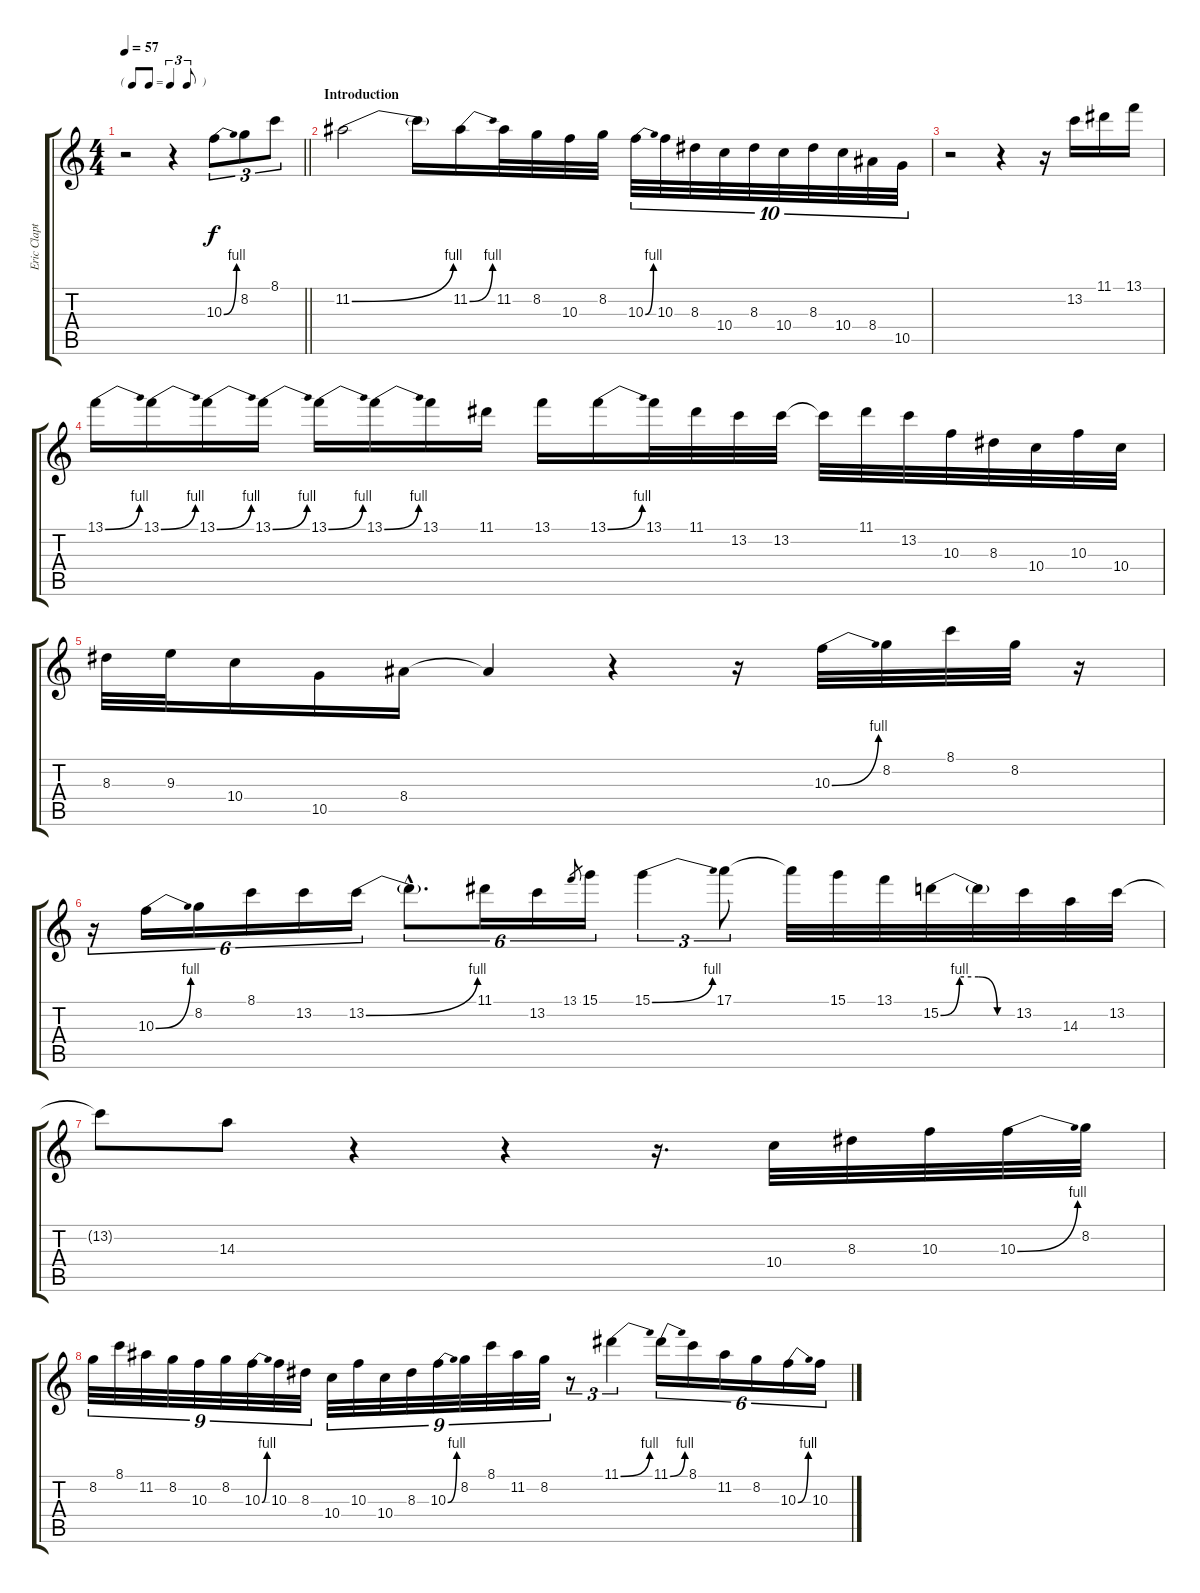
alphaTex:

\track ("Eric Clapton Guitar I" "Eric Clapt") {instrument distortionguitar}
\staff {score tabs}
\tuning (E4 B3 G3 D3 A2 E2) {hide}
\ts (4 4)
\tf triplet8th
\tempo 57
\clef g2
\barLineRight lightlight
\ks c
r.2{dy f instrument distortionguitar} r.4 10.3{be (bend 0 0 60 4)}.8{tu (3 2)} 8.2.8{tu (3 2)} 8.1.8{tu (3 2)} |
\section ("" "Introduction")
11.2{be (bend 0 0 60 4)}.2 11.2{t}.16 11.2{be (bend 0 0 60 4)}.16 11.2.32 8.2.32 10.3.32 8.2.32 10.3{be (bend 0 0 60 4)}.32{tu (10 8)} 10.3.32{tu (10 8)} 8.3.32{tu (10 8)} 10.4.32{tu (10 8)} 8.3.32{tu (10 8)} 10.4.32{tu (10 8)} 8.3.32{tu (10 8)} 10.4.32{tu (10 8)} 8.4.32{tu (10 8)} 10.5.32{tu (10 8)} |
r.2 r.4 r.16 13.2.16 11.1.16 13.1.16 |
13.1{be (bend 0 0 60 4)}.16 13.1{be (bend 0 0 60 4)}.16 13.1{be (bend 0 0 60 4)}.16 13.1{be (bend 0 0 60 4)}.16 13.1{be (bend 0 0 60 4)}.16 13.1{be (bend 0 0 60 4)}.16 13.1.16 11.1.16 13.1.16 13.1{be (bend 0 0 60 4)}.16 13.1.32 11.1.32 13.2.32 13.2.32 13.2{t}.32 11.1.32 13.2.32 10.3.32 8.3.32 10.4.32 10.3.32 10.4.32 |
8.3.32 9.3.32 10.4.16 10.5.16 8.4.16 8.4{t}.4 r.4 r.16 10.3{be (bend 0 0 60 4)}.32 8.2.32 8.1.32 8.2.32 r.16 |
r.16{tu (6 4)} 10.3{be (bend 0 0 60 4)}.16{tu (6 4)} 8.2.16{tu (6 4)} 8.1.16{tu (6 4)} 13.2.16{tu (6 4)} 13.2{be (bend 0 0 60 4)}.16{tu (6 4)} 13.2{hac t}.8{d tu (6 4)} 11.1.16{tu (6 4)} 13.2.16{tu (6 4)} 13.1.8{gr} 15.1.16{tu (6 4)} 15.1{be (bend 0 0 60 4)}.4{tu (3 2)} 17.1.8{tu (3 2)} 17.1{t}.32 15.1.32 13.1.32 15.2{be (custom 0 0 15 4 30 4 45 0 60 0)}.32 15.2{t}.32 13.2.32 14.3.32 13.2.32 |
13.2{t}.8 14.3.8 r.4 r.4 r.16{d} 10.4.32 8.3.32 10.3.32 10.3{be (bend 0 0 60 4)}.32 8.2.32 |
8.2.32{tu (9 8)} 8.1.32{tu (9 8)} 11.2.32{tu (9 8)} 8.2.32{tu (9 8)} 10.3.32{tu (9 8)} 8.2.32{tu (9 8)} 10.3{be (bend 0 0 60 4)}.32{tu (9 8)} 10.3.32{tu (9 8)} 8.3.32{tu (9 8)} 10.4.32{tu (9 8)} 10.3.32{tu (9 8)} 10.4.32{tu (9 8)} 8.3.32{tu (9 8)} 10.3{be (bend 0 0 60 4)}.32{tu (9 8)} 8.2.32{tu (9 8)} 8.1.32{tu (9 8)} 11.2.32{tu (9 8)} 8.2.32{tu (9 8)} r.8{tu (3 2)} 11.1{be (bend 0 0 60 4)}.4{tu (3 2)} 11.1{be (bend 0 0 60 4)}.16{tu (6 4)} 8.1.16{tu (6 4)} 11.2.16{tu (6 4)} 8.2.16{tu (6 4)} 10.3{be (bend 0 0 60 4)}.16{tu (6 4)} 10.3.16{tu (6 4)}
